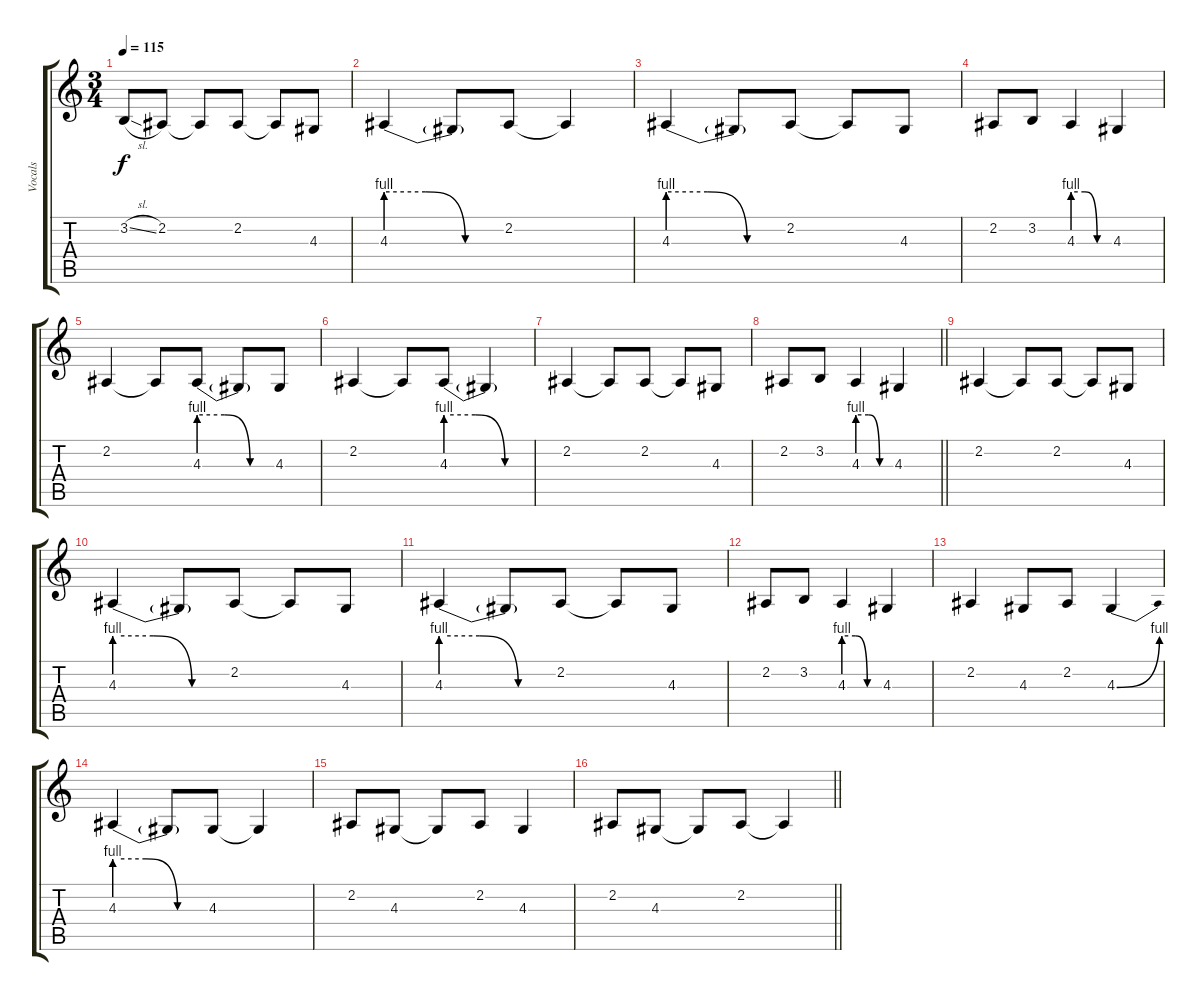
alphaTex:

\track ("Vocals" "Vocals") {instrument voiceoohs}
\staff {score tabs}
\tuning (Db4 Ab3 E3 B2 Gb2 Db2) {hide}
\ts (3 4)
\tempo 115
\clef g2
\ks c
3.2{sl}.8{dy f} 2.2.8 2.2{t}.8 2.2.8 2.2{t}.8 4.3.8 |
4.3{be (custom 0 4 20 4 40 0 60 0)}.4 4.3{t}.8 2.2.8 2.2{t}.4 |
4.3{be (custom 0 4 20 4 40 0 60 0)}.4 4.3{t}.8 2.2.8 2.2{t}.8 4.3.8 |
2.2.8 3.2.8 4.3{be (custom 0 4 20 4 40 0 60 0)}.4 4.3.4 |
2.2.4 2.2{t}.8 4.3{be (custom 0 4 20 4 40 0 60 0)}.8 4.3{t}.8 4.3.8 |
2.2.4 2.2{t}.8 4.3{be (custom 0 4 20 4 40 0 60 0)}.8 4.3{t}.4 |
2.2.4 2.2{t}.8 2.2.8 2.2{t}.8 4.3.8 |
\barLineRight lightlight
2.2.8 3.2.8 4.3{be (custom 0 4 20 4 40 0 60 0)}.4 4.3.4 |
\section ("" "")
2.2.4 2.2{t}.8 2.2.8 2.2{t}.8 4.3.8 |
4.3{be (custom 0 4 20 4 40 0 60 0)}.4 4.3{t}.8 2.2.8 2.2{t}.8 4.3.8 |
4.3{be (custom 0 4 20 4 40 0 60 0)}.4 4.3{t}.8 2.2.8 2.2{t}.8 4.3.8 |
2.2.8 3.2.8 4.3{be (custom 0 4 20 4 40 0 60 0)}.4 4.3.4 |
2.2.4 4.3.8 2.2.8 4.3{be (bend 0 0 60 4)}.4 |
4.3{be (custom 0 4 20 4 40 0 60 0)}.4 4.3{t}.8 4.3.8 4.3{t}.4 |
2.2.8 4.3.8 4.3{t}.8 2.2.8 4.3.4 |
\barLineRight lightlight
2.2.8 4.3.8 4.3{t}.8 2.2.8 2.2{t}.4
